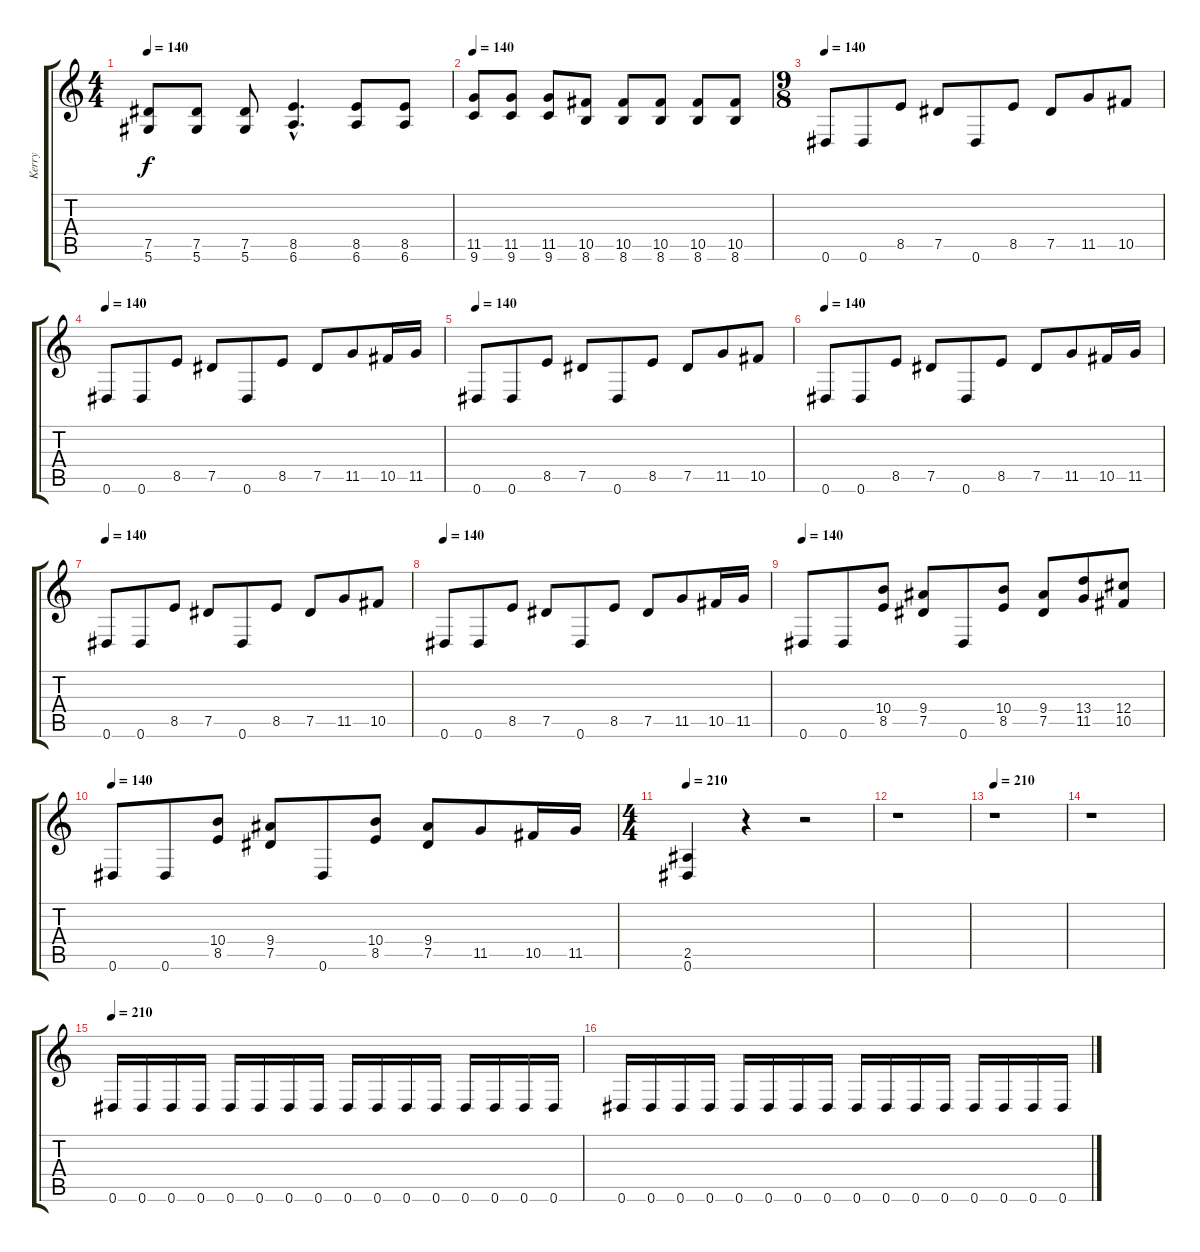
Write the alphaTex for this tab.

\track ("Kerry" "Kerry") {instrument distortionguitar}
\staff {score tabs}
\tuning (Eb4 Bb3 Gb3 Db3 Ab2 Eb2) {hide}
\ts (4 4)
\tempo 140
\clef g2
\ks c
(7.5 5.6).8{dy f} (7.5 5.6).8 (7.5 5.6).8 (8.5{hac} 6.6{hac}).4{d} (8.5 6.6).8 (8.5 6.6).8 |
\tempo 140
(11.5 9.6).8 (11.5 9.6).8 (11.5 9.6).8 (10.5 8.6).8 (10.5 8.6).8 (10.5 8.6).8 (10.5 8.6).8 (10.5 8.6).8 |
\ts (9 8)
\tempo 140
0.6.8 0.6.8 8.5.8 7.5.8 0.6.8 8.5.8 7.5.8 11.5.8 10.5.8 |
\tempo 140
0.6.8 0.6.8 8.5.8 7.5.8 0.6.8 8.5.8 7.5.8 11.5.8 10.5.16 11.5.16 |
\tempo 140
0.6.8 0.6.8 8.5.8 7.5.8 0.6.8 8.5.8 7.5.8 11.5.8 10.5.8 |
\tempo 140
0.6.8 0.6.8 8.5.8 7.5.8 0.6.8 8.5.8 7.5.8 11.5.8 10.5.16 11.5.16 |
\tempo 140
0.6.8 0.6.8 8.5.8 7.5.8 0.6.8 8.5.8 7.5.8 11.5.8 10.5.8 |
\tempo 140
0.6.8 0.6.8 8.5.8 7.5.8 0.6.8 8.5.8 7.5.8 11.5.8 10.5.16 11.5.16 |
\tempo 140
0.6.8 0.6.8 (10.4 8.5).8 (9.4 7.5).8 0.6.8 (10.4 8.5).8 (9.4 7.5).8 (13.4 11.5).8 (12.4 10.5).8 |
\tempo 140
0.6.8 0.6.8 (10.4 8.5).8 (9.4 7.5).8 0.6.8 (10.4 8.5).8 (9.4 7.5).8 11.5.8 10.5.16 11.5.16 |
\ts (4 4)
\tempo 210
(2.5 0.6).4 r.4 r.2 |
r.1 |
\tempo 210
r.1 |
r.1 |
\tempo 210
0.6.16 0.6.16 0.6.16 0.6.16 0.6.16 0.6.16 0.6.16 0.6.16 0.6.16 0.6.16 0.6.16 0.6.16 0.6.16 0.6.16 0.6.16 0.6.16 |
0.6.16 0.6.16 0.6.16 0.6.16 0.6.16 0.6.16 0.6.16 0.6.16 0.6.16 0.6.16 0.6.16 0.6.16 0.6.16 0.6.16 0.6.16 0.6.16
